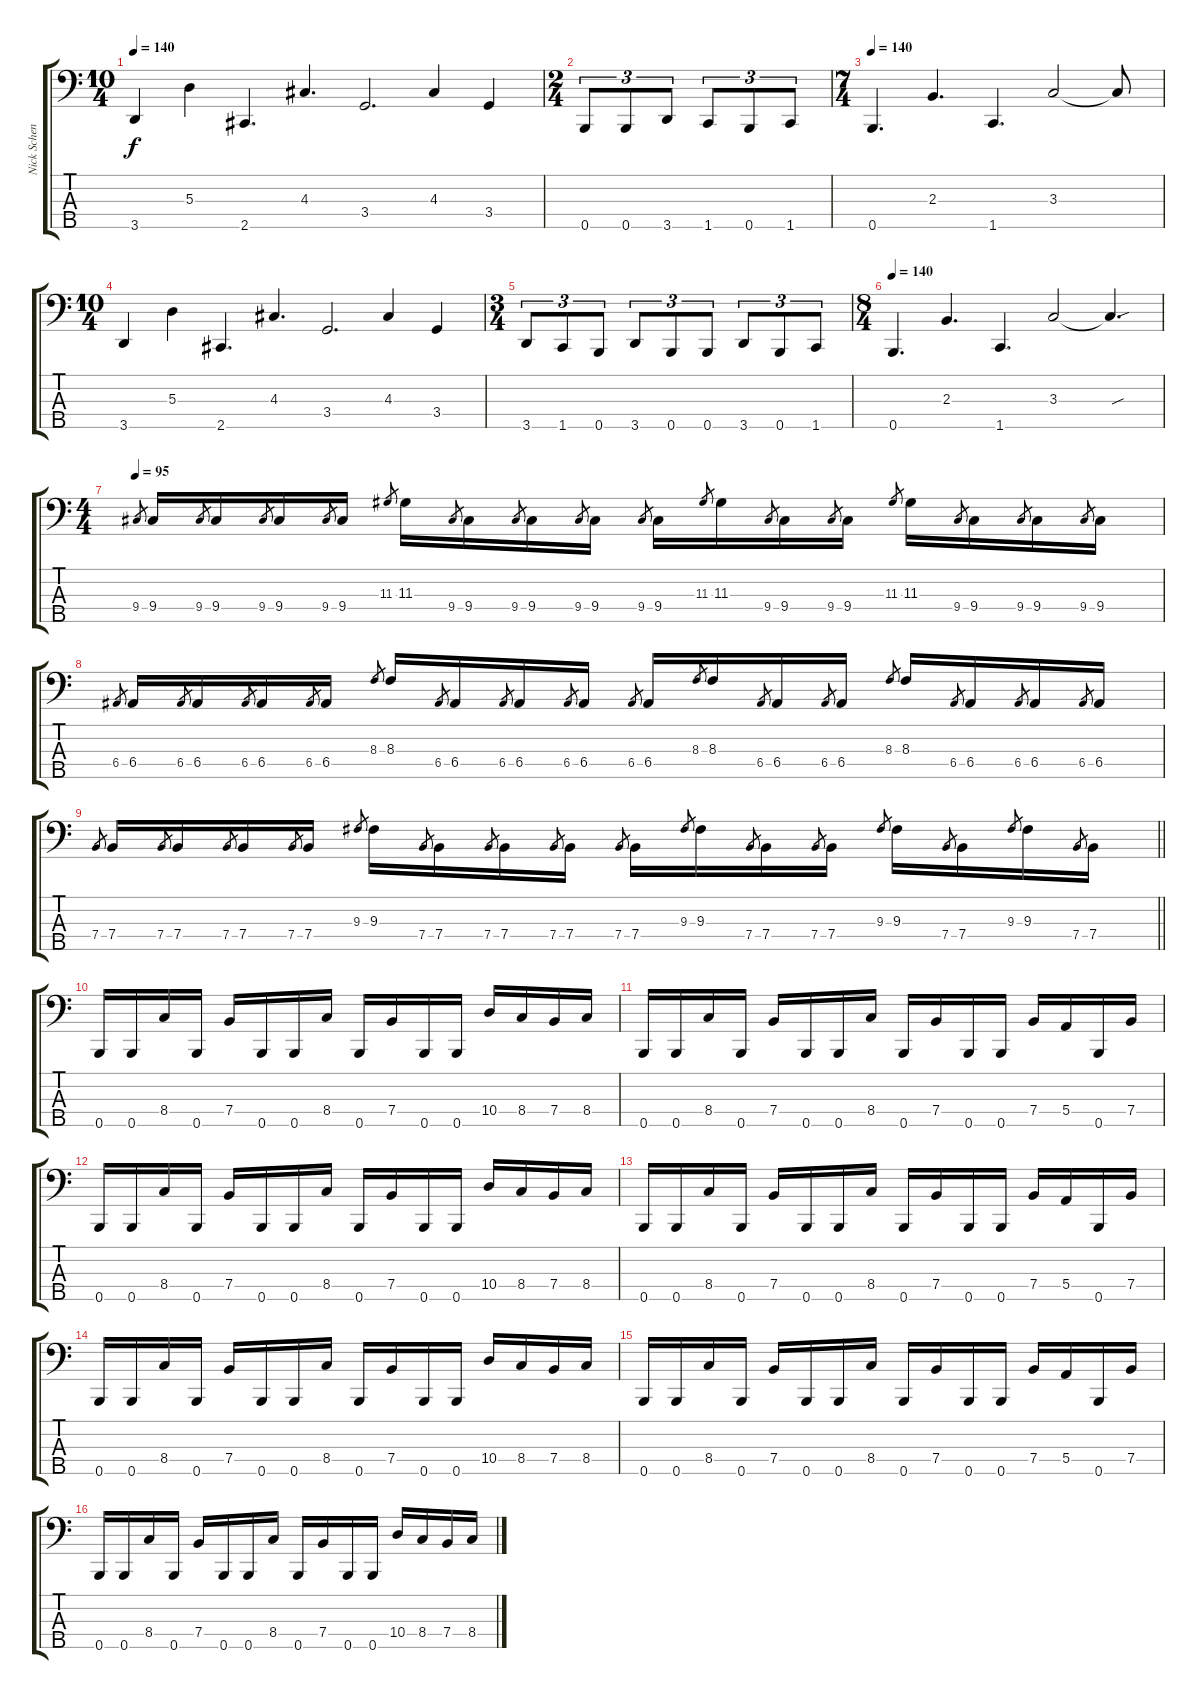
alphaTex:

\track ("Nick Schendzielos " "Nick Schen") {instrument distortionguitar}
\staff {score tabs}
\tuning (G2 D2 A1 E1 B0) {hide}
\ts (10 4)
\tempo 140
\clef f4
\ks c
3.5.4{dy f} 5.3.4 2.5.4{d} 4.3.4{d} 3.4.2{d} 4.3.4 3.4.4 |
\ts (2 4)
0.5.8{tu (3 2)} 0.5.8{tu (3 2)} 3.5.8{tu (3 2)} 1.5.8{tu (3 2)} 0.5.8{tu (3 2)} 1.5.8{tu (3 2)} |
\ts (7 4)
\tempo 140
0.5.4{d} 2.3.4{d} 1.5.4{d} 3.3.2 3.3{t}.8 |
\ts (10 4)
3.5.4 5.3.4 2.5.4{d} 4.3.4{d} 3.4.2{d} 4.3.4 3.4.4 |
\ts (3 4)
3.5.8{tu (3 2)} 1.5.8{tu (3 2)} 0.5.8{tu (3 2)} 3.5.8{tu (3 2)} 0.5.8{tu (3 2)} 0.5.8{tu (3 2)} 3.5.8{tu (3 2)} 0.5.8{tu (3 2)} 1.5.8{tu (3 2)} |
\ts (8 4)
\tempo 140
0.5.4{d} 2.3.4{d} 1.5.4{d} 3.3.2 3.3{sou t}.4{d} |
\ts (4 4)
\tempo 95
9.4.8{gr} 9.4.16 9.4.8{gr} 9.4.16 9.4.8{gr} 9.4.16 9.4.8{gr} 9.4.16 11.3.8{gr} 11.3.16 9.4.8{gr} 9.4.16 9.4.8{gr} 9.4.16 9.4.8{gr} 9.4.16 9.4.8{gr} 9.4.16 11.3.8{gr} 11.3.16 9.4.8{gr} 9.4.16 9.4.8{gr} 9.4.16 11.3.8{gr} 11.3.16 9.4.8{gr} 9.4.16 9.4.8{gr} 9.4.16 9.4.8{gr} 9.4.16 |
6.4.8{gr} 6.4.16 6.4.8{gr} 6.4.16 6.4.8{gr} 6.4.16 6.4.8{gr} 6.4.16 8.3.8{gr} 8.3.16 6.4.8{gr} 6.4.16 6.4.8{gr} 6.4.16 6.4.8{gr} 6.4.16 6.4.8{gr} 6.4.16 8.3.8{gr} 8.3.16 6.4.8{gr} 6.4.16 6.4.8{gr} 6.4.16 8.3.8{gr} 8.3.16 6.4.8{gr} 6.4.16 6.4.8{gr} 6.4.16 6.4.8{gr} 6.4.16 |
\barLineRight lightlight
7.4.8{gr} 7.4.16 7.4.8{gr} 7.4.16 7.4.8{gr} 7.4.16 7.4.8{gr} 7.4.16 9.3.8{gr} 9.3.16 7.4.8{gr} 7.4.16 7.4.8{gr} 7.4.16 7.4.8{gr} 7.4.16 7.4.8{gr} 7.4.16 9.3.8{gr} 9.3.16 7.4.8{gr} 7.4.16 7.4.8{gr} 7.4.16 9.3.8{gr} 9.3.16 7.4.8{gr} 7.4.16 9.3.8{gr} 9.3.16 7.4.8{gr} 7.4.16 |
\section ("" "")
0.5.16 0.5.16 8.4.16 0.5.16 7.4.16 0.5.16 0.5.16 8.4.16 0.5.16 7.4.16 0.5.16 0.5.16 10.4.16 8.4.16 7.4.16 8.4.16 |
0.5.16 0.5.16 8.4.16 0.5.16 7.4.16 0.5.16 0.5.16 8.4.16 0.5.16 7.4.16 0.5.16 0.5.16 7.4.16 5.4.16 0.5.16 7.4.16 |
0.5.16 0.5.16 8.4.16 0.5.16 7.4.16 0.5.16 0.5.16 8.4.16 0.5.16 7.4.16 0.5.16 0.5.16 10.4.16 8.4.16 7.4.16 8.4.16 |
0.5.16 0.5.16 8.4.16 0.5.16 7.4.16 0.5.16 0.5.16 8.4.16 0.5.16 7.4.16 0.5.16 0.5.16 7.4.16 5.4.16 0.5.16 7.4.16 |
0.5.16 0.5.16 8.4.16 0.5.16 7.4.16 0.5.16 0.5.16 8.4.16 0.5.16 7.4.16 0.5.16 0.5.16 10.4.16 8.4.16 7.4.16 8.4.16 |
0.5.16 0.5.16 8.4.16 0.5.16 7.4.16 0.5.16 0.5.16 8.4.16 0.5.16 7.4.16 0.5.16 0.5.16 7.4.16 5.4.16 0.5.16 7.4.16 |
0.5.16 0.5.16 8.4.16 0.5.16 7.4.16 0.5.16 0.5.16 8.4.16 0.5.16 7.4.16 0.5.16 0.5.16 10.4.16 8.4.16 7.4.16 8.4.16
